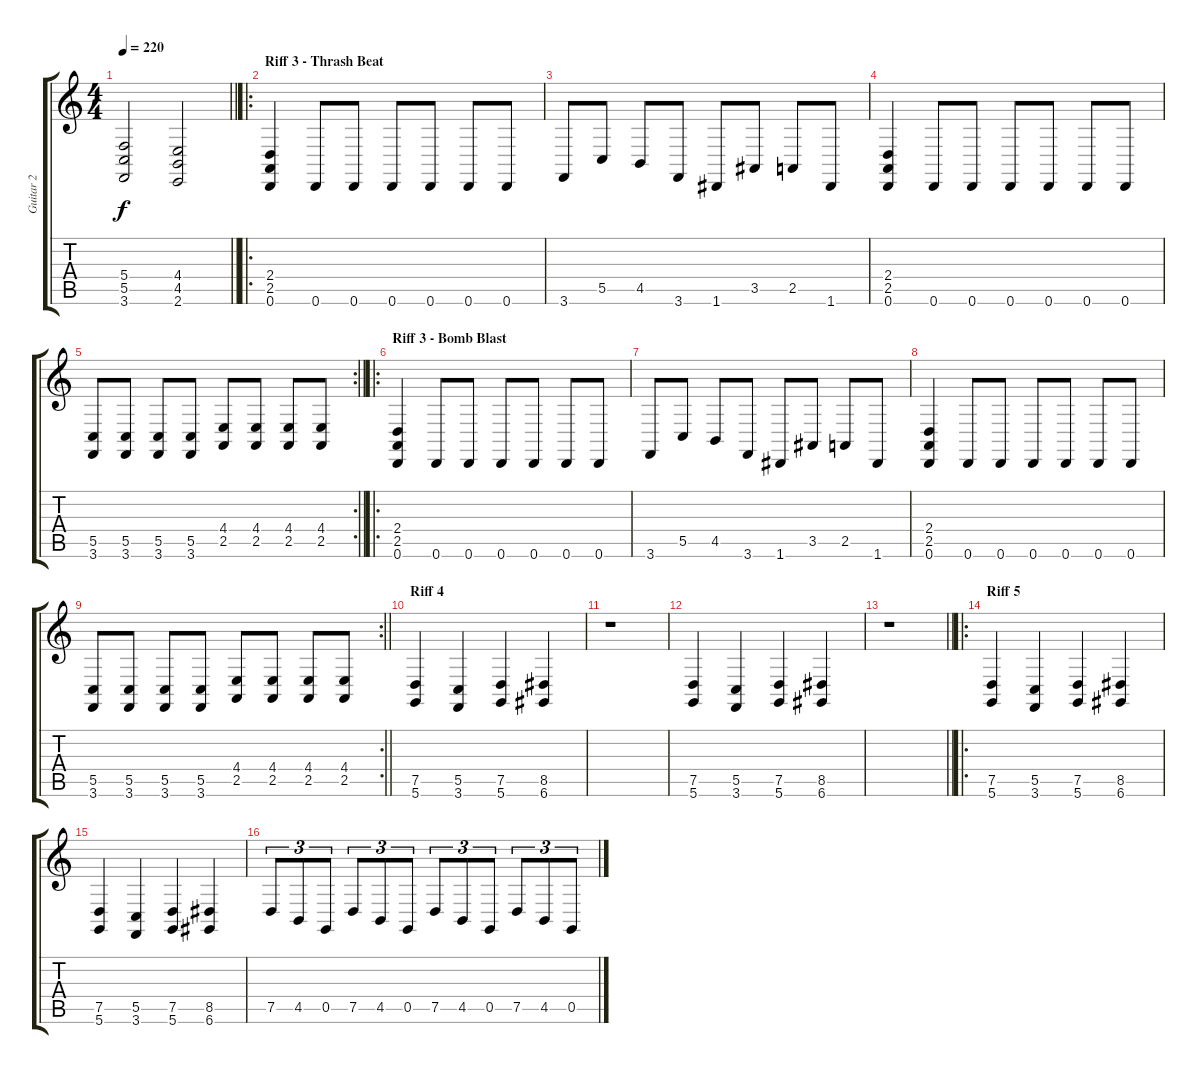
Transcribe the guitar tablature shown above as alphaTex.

\track ("Guitar 2" "Guitar 2") {instrument electricgrandpiano}
\staff {score tabs}
\tuning (D4 A3 F3 C3 G2 D2) {hide}
\ts (4 4)
\tempo 220
\clef g2
\barLineRight lightlight
\ks c
(5.4 5.5 3.6).2{dy f} (4.4 4.5 2.6).2 |
\ro
\section ("" "Riff 3 - Thrash Beat ")
(2.4 2.5 0.6).4 0.6.8 0.6.8 0.6.8 0.6.8 0.6.8 0.6.8 |
3.6.8 5.5.8 4.5.8 3.6.8 1.6.8 3.5.8 2.5.8 1.6.8 |
(2.4 2.5 0.6).4 0.6.8 0.6.8 0.6.8 0.6.8 0.6.8 0.6.8 |
\rc 2
\barLineRight lightlight
(5.5 3.6).8 (5.5 3.6).8 (5.5 3.6).8 (5.5 3.6).8 (4.4 2.5).8 (4.4 2.5).8 (4.4 2.5).8 (4.4 2.5).8 |
\ro
\section ("" "Riff 3 - Bomb Blast")
(2.4 2.5 0.6).4 0.6.8 0.6.8 0.6.8 0.6.8 0.6.8 0.6.8 |
3.6.8 5.5.8 4.5.8 3.6.8 1.6.8 3.5.8 2.5.8 1.6.8 |
(2.4 2.5 0.6).4 0.6.8 0.6.8 0.6.8 0.6.8 0.6.8 0.6.8 |
\rc 2
\barLineRight lightlight
(5.5 3.6).8 (5.5 3.6).8 (5.5 3.6).8 (5.5 3.6).8 (4.4 2.5).8 (4.4 2.5).8 (4.4 2.5).8 (4.4 2.5).8 |
\section ("" "Riff 4")
(7.5 5.6).4 (5.5 3.6).4 (7.5 5.6).4 (8.5 6.6).4 |
r.1 |
(7.5 5.6).4 (5.5 3.6).4 (7.5 5.6).4 (8.5 6.6).4 |
\barLineRight lightlight
r.1 |
\ro
\section ("" "Riff 5")
(7.5 5.6).4 (5.5 3.6).4 (7.5 5.6).4 (8.5 6.6).4 |
(7.5 5.6).4 (5.5 3.6).4 (7.5 5.6).4 (8.5 6.6).4 |
7.5.8{tu (3 2)} 4.5.8{tu (3 2)} 0.5.8{tu (3 2)} 7.5.8{tu (3 2)} 4.5.8{tu (3 2)} 0.5.8{tu (3 2)} 7.5.8{tu (3 2)} 4.5.8{tu (3 2)} 0.5.8{tu (3 2)} 7.5.8{tu (3 2)} 4.5.8{tu (3 2)} 0.5.8{tu (3 2)}
